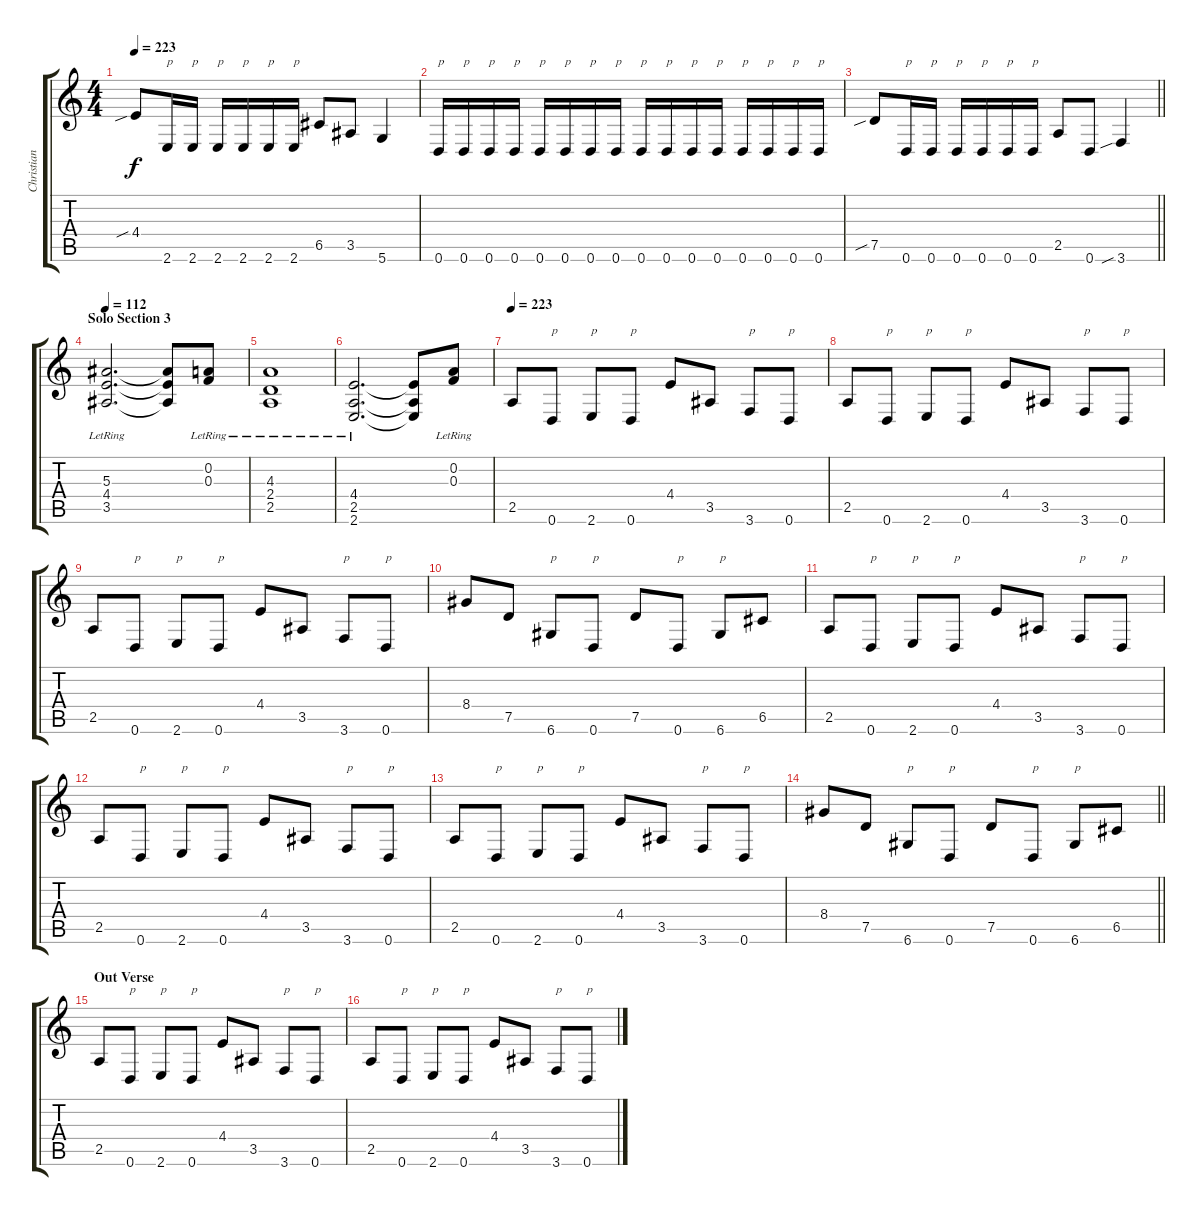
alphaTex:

\track ("Christian Muenzner" "Christian ") {instrument distortionguitar}
\staff {score tabs}
\tuning (D4 A3 F3 C3 G2 D2) {hide}
\ts (4 4)
\tempo 223
\clef g2
\ks c
4.4{sib}.8{dy f} 2.6.16{txt "p"} 2.6.16{txt "p"} 2.6.16{txt "p"} 2.6.16{txt "p"} 2.6.16{txt "p"} 2.6.16{txt "p"} 6.5.8 3.5.8 5.6.4 |
0.6.16{txt "p"} 0.6.16{txt "p"} 0.6.16{txt "p"} 0.6.16{txt "p"} 0.6.16{txt "p"} 0.6.16{txt "p"} 0.6.16{txt "p"} 0.6.16{txt "p"} 0.6.16{txt "p"} 0.6.16{txt "p"} 0.6.16{txt "p"} 0.6.16{txt "p"} 0.6.16{txt "p"} 0.6.16{txt "p"} 0.6.16{txt "p"} 0.6.16{txt "p"} |
\barLineRight lightlight
7.5{sib}.8 0.6.16{txt "p"} 0.6.16{txt "p"} 0.6.16{txt "p"} 0.6.16{txt "p"} 0.6.16{txt "p"} 0.6.16{txt "p"} 2.5.8 0.6.8 3.6{sib}.4 |
\section ("" "Solo Section 3")
\tempo 112
(5.3{lr} 4.4{lr} 3.5{lr}).2{d} (5.3{t} 4.4{t} 3.5{t}).8 (0.2{lr} 0.3{lr}).8 |
(4.3{lr} 2.4{lr} 2.5{lr}).1 |
(4.4{lr} 2.5{lr} 2.6{lr}).2{d} (4.4{t} 2.5{t} 2.6{t}).8 (0.2{lr} 0.3{lr}).8 |
\tempo 223
2.5.8 0.6.8{txt "p"} 2.6.8{txt "p"} 0.6.8{txt "p"} 4.4.8 3.5.8 3.6.8{txt "p"} 0.6.8{txt "p"} |
2.5.8 0.6.8{txt "p"} 2.6.8{txt "p"} 0.6.8{txt "p"} 4.4.8 3.5.8 3.6.8{txt "p"} 0.6.8{txt "p"} |
2.5.8 0.6.8{txt "p"} 2.6.8{txt "p"} 0.6.8{txt "p"} 4.4.8 3.5.8 3.6.8{txt "p"} 0.6.8{txt "p"} |
8.4.8 7.5.8 6.6.8{txt "p"} 0.6.8{txt "p"} 7.5.8 0.6.8{txt "p"} 6.6.8{txt "p"} 6.5.8 |
2.5.8 0.6.8{txt "p"} 2.6.8{txt "p"} 0.6.8{txt "p"} 4.4.8 3.5.8 3.6.8{txt "p"} 0.6.8{txt "p"} |
2.5.8 0.6.8{txt "p"} 2.6.8{txt "p"} 0.6.8{txt "p"} 4.4.8 3.5.8 3.6.8{txt "p"} 0.6.8{txt "p"} |
2.5.8 0.6.8{txt "p"} 2.6.8{txt "p"} 0.6.8{txt "p"} 4.4.8 3.5.8 3.6.8{txt "p"} 0.6.8{txt "p"} |
\barLineRight lightlight
8.4.8 7.5.8 6.6.8{txt "p"} 0.6.8{txt "p"} 7.5.8 0.6.8{txt "p"} 6.6.8{txt "p"} 6.5.8 |
\section ("" "Out Verse")
2.5.8 0.6.8{txt "p"} 2.6.8{txt "p"} 0.6.8{txt "p"} 4.4.8 3.5.8 3.6.8{txt "p"} 0.6.8{txt "p"} |
2.5.8 0.6.8{txt "p"} 2.6.8{txt "p"} 0.6.8{txt "p"} 4.4.8 3.5.8 3.6.8{txt "p"} 0.6.8{txt "p"}
